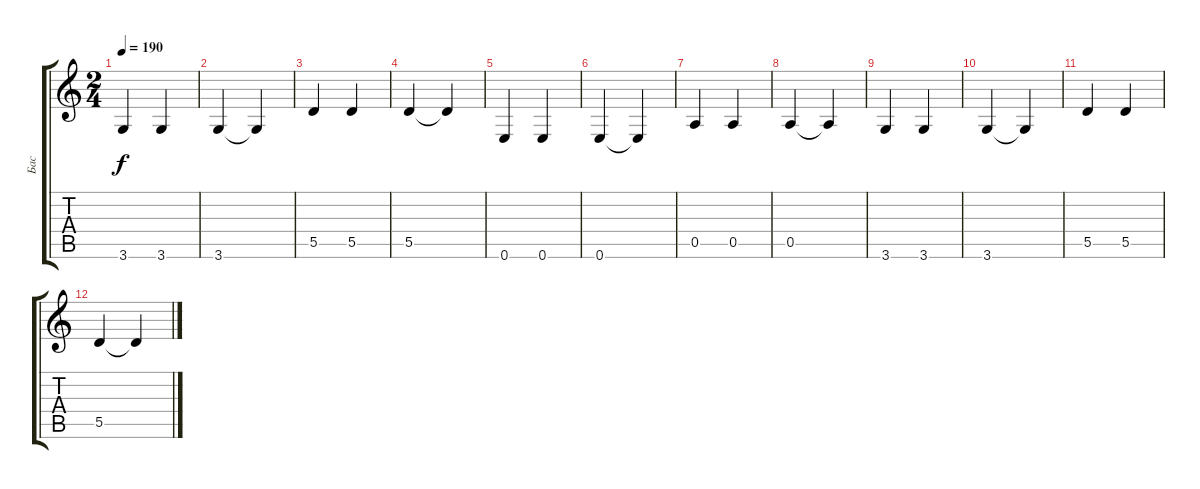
\track ("Бас" "Бас") {instrument electricbassfinger}
\staff {score tabs}
\tuning (E4 B3 G3 D3 A2 E2) {hide}
\ts (2 4)
\tempo 190
\clef g2
\ks c
3.6.4{dy f} 3.6.4 |
3.6.4 3.6{t}.4 |
5.5.4 5.5.4 |
5.5.4 5.5{t}.4 |
0.6.4 0.6.4 |
0.6.4 0.6{t}.4 |
0.5.4 0.5.4 |
0.5.4 0.5{t}.4 |
3.6.4 3.6.4 |
3.6.4 3.6{t}.4 |
5.5.4 5.5.4 |
5.5.4 5.5{t}.4
